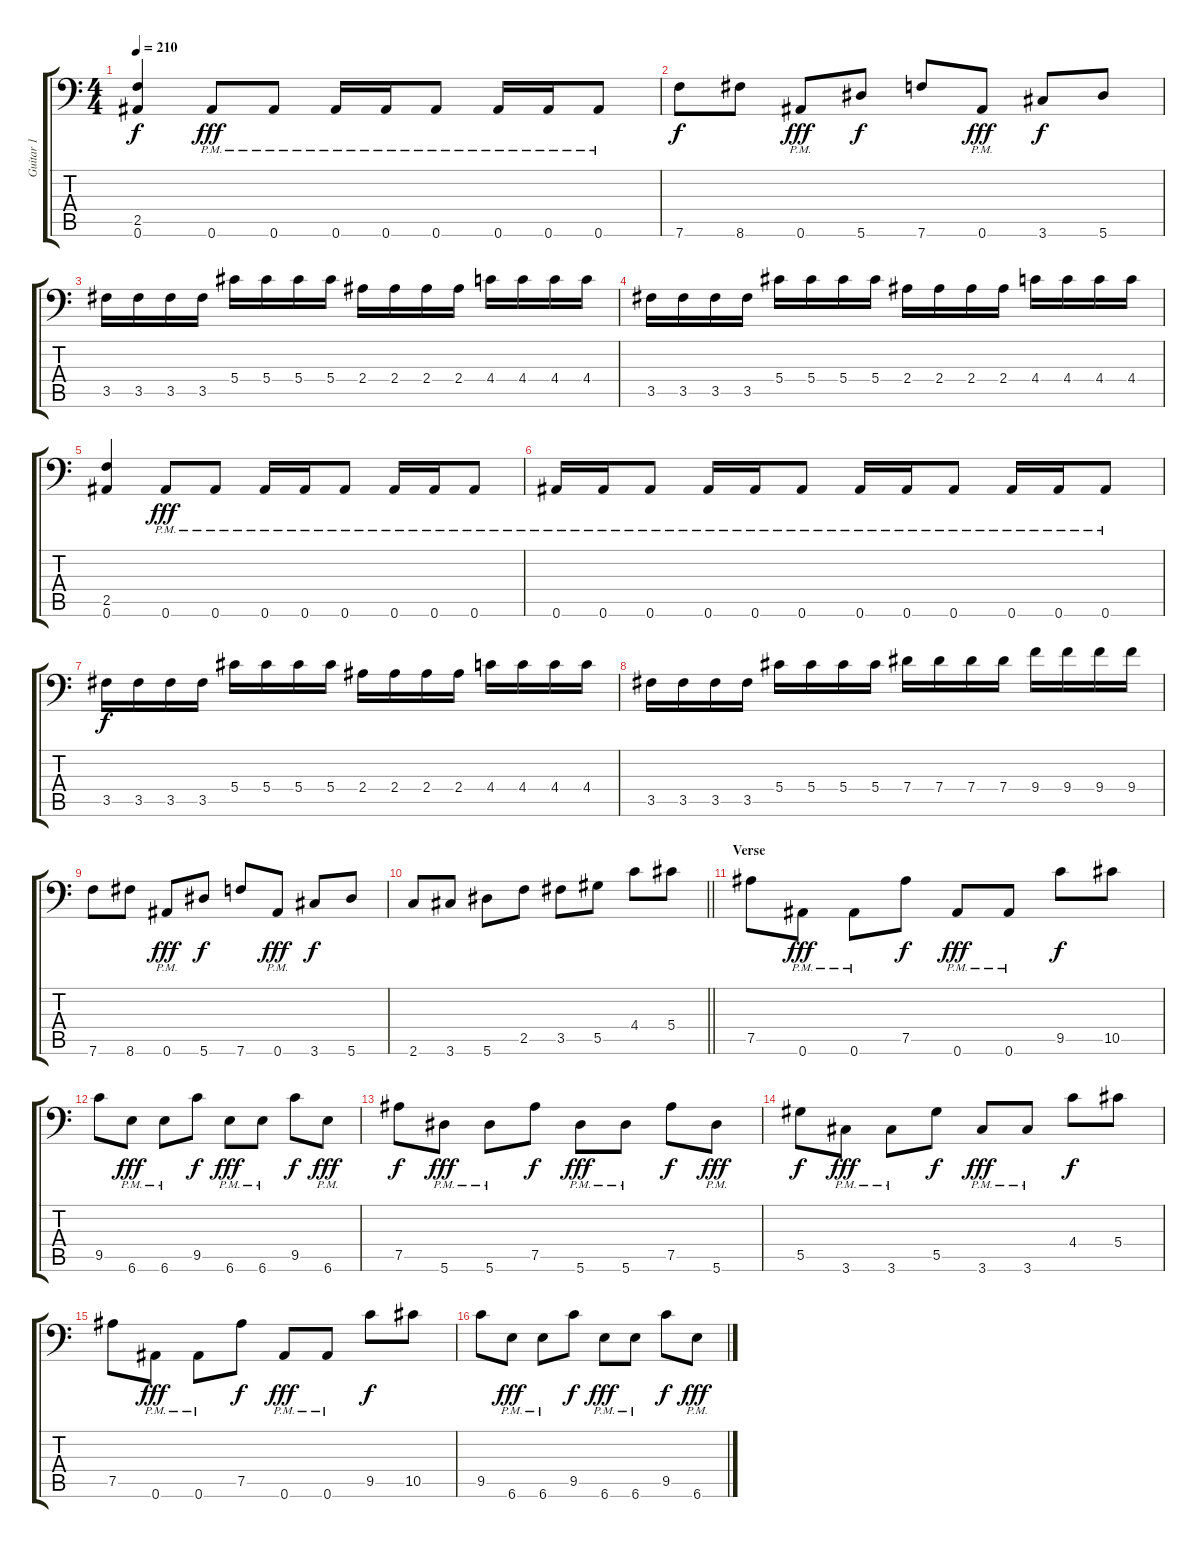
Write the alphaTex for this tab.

\track ("Guitar 1" "Guitar 1") {instrument distortionguitar}
\staff {score tabs}
\tuning (Bb3 F3 Db3 Ab2 Eb2 Bb1) {hide}
\ts (4 4)
\tempo 210
\clef f4
\ks c
(2.5 0.6).4{dy f} 0.6{pm}.8{dy fff} 0.6{pm}.8 0.6{pm}.16 0.6{pm}.16 0.6{pm}.8 0.6{pm}.16 0.6{pm}.16 0.6{pm}.8 |
7.6.8{dy f} 8.6.8 0.6{pm}.8{dy fff} 5.6.8{dy f} 7.6.8 0.6{pm}.8{dy fff} 3.6.8{dy f} 5.6.8 |
3.5.16 3.5.16 3.5.16 3.5.16 5.4.16 5.4.16 5.4.16 5.4.16 2.4.16 2.4.16 2.4.16 2.4.16 4.4.16 4.4.16 4.4.16 4.4.16 |
3.5.16 3.5.16 3.5.16 3.5.16 5.4.16 5.4.16 5.4.16 5.4.16 2.4.16 2.4.16 2.4.16 2.4.16 4.4.16 4.4.16 4.4.16 4.4.16 |
(2.5 0.6).4 0.6{pm}.8{dy fff} 0.6{pm}.8 0.6{pm}.16 0.6{pm}.16 0.6{pm}.8 0.6{pm}.16 0.6{pm}.16 0.6{pm}.8 |
0.6{pm}.16 0.6{pm}.16 0.6{pm}.8 0.6{pm}.16 0.6{pm}.16 0.6{pm}.8 0.6{pm}.16 0.6{pm}.16 0.6{pm}.8 0.6{pm}.16 0.6{pm}.16 0.6{pm}.8 |
3.5.16{dy f} 3.5.16 3.5.16 3.5.16 5.4.16 5.4.16 5.4.16 5.4.16 2.4.16 2.4.16 2.4.16 2.4.16 4.4.16 4.4.16 4.4.16 4.4.16 |
3.5.16 3.5.16 3.5.16 3.5.16 5.4.16 5.4.16 5.4.16 5.4.16 7.4.16 7.4.16 7.4.16 7.4.16 9.4.16 9.4.16 9.4.16 9.4.16 |
7.6.8 8.6.8 0.6{pm}.8{dy fff} 5.6.8{dy f} 7.6.8 0.6{pm}.8{dy fff} 3.6.8{dy f} 5.6.8 |
\barLineRight lightlight
2.6.8 3.6.8 5.6.8 2.5.8 3.5.8 5.5.8 4.4.8 5.4.8 |
\section ("" "Verse")
7.5.8 0.6{pm}.8{dy fff} 0.6{pm}.8 7.5.8{dy f} 0.6{pm}.8{dy fff} 0.6{pm}.8 9.5.8{dy f} 10.5.8 |
9.5.8 6.6{pm}.8{dy fff} 6.6{pm}.8 9.5.8{dy f} 6.6{pm}.8{dy fff} 6.6{pm}.8 9.5.8{dy f} 6.6{pm}.8{dy fff} |
7.5.8{dy f} 5.6{pm}.8{dy fff} 5.6{pm}.8 7.5.8{dy f} 5.6{pm}.8{dy fff} 5.6{pm}.8 7.5.8{dy f} 5.6{pm}.8{dy fff} |
5.5.8{dy f} 3.6{pm}.8{dy fff} 3.6{pm}.8 5.5.8{dy f} 3.6{pm}.8{dy fff} 3.6{pm}.8 4.4.8{dy f} 5.4.8 |
7.5.8 0.6{pm}.8{dy fff} 0.6{pm}.8 7.5.8{dy f} 0.6{pm}.8{dy fff} 0.6{pm}.8 9.5.8{dy f} 10.5.8 |
9.5.8 6.6{pm}.8{dy fff} 6.6{pm}.8 9.5.8{dy f} 6.6{pm}.8{dy fff} 6.6{pm}.8 9.5.8{dy f} 6.6{pm}.8{dy fff}
